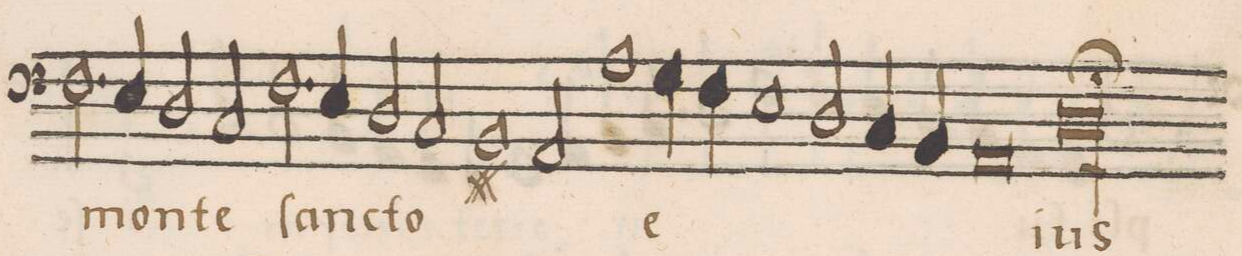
**kern	**text
*I"BASSVS	*
*clefF4	*
*k[]	*
*met(C)	*
*M2/1	*
2.F\	mon-
4E/	.
2D/	.
2C/	-te
=71-	=71-
2.F\	ſan-
4E/	.
2D/	-cto
2C/	.
=72-	=72-
1BBn/	.
2AA/	.
1A\	.
=73-	=73-
4G\	e-
4F\	.
1E\	.
=74-	=74-
2D/	.
4C/	.
4BB/	.
0AA/	.
=75-	=75-
0.D\;l	-ius
=76-	=76-
==	==
*-	*-
